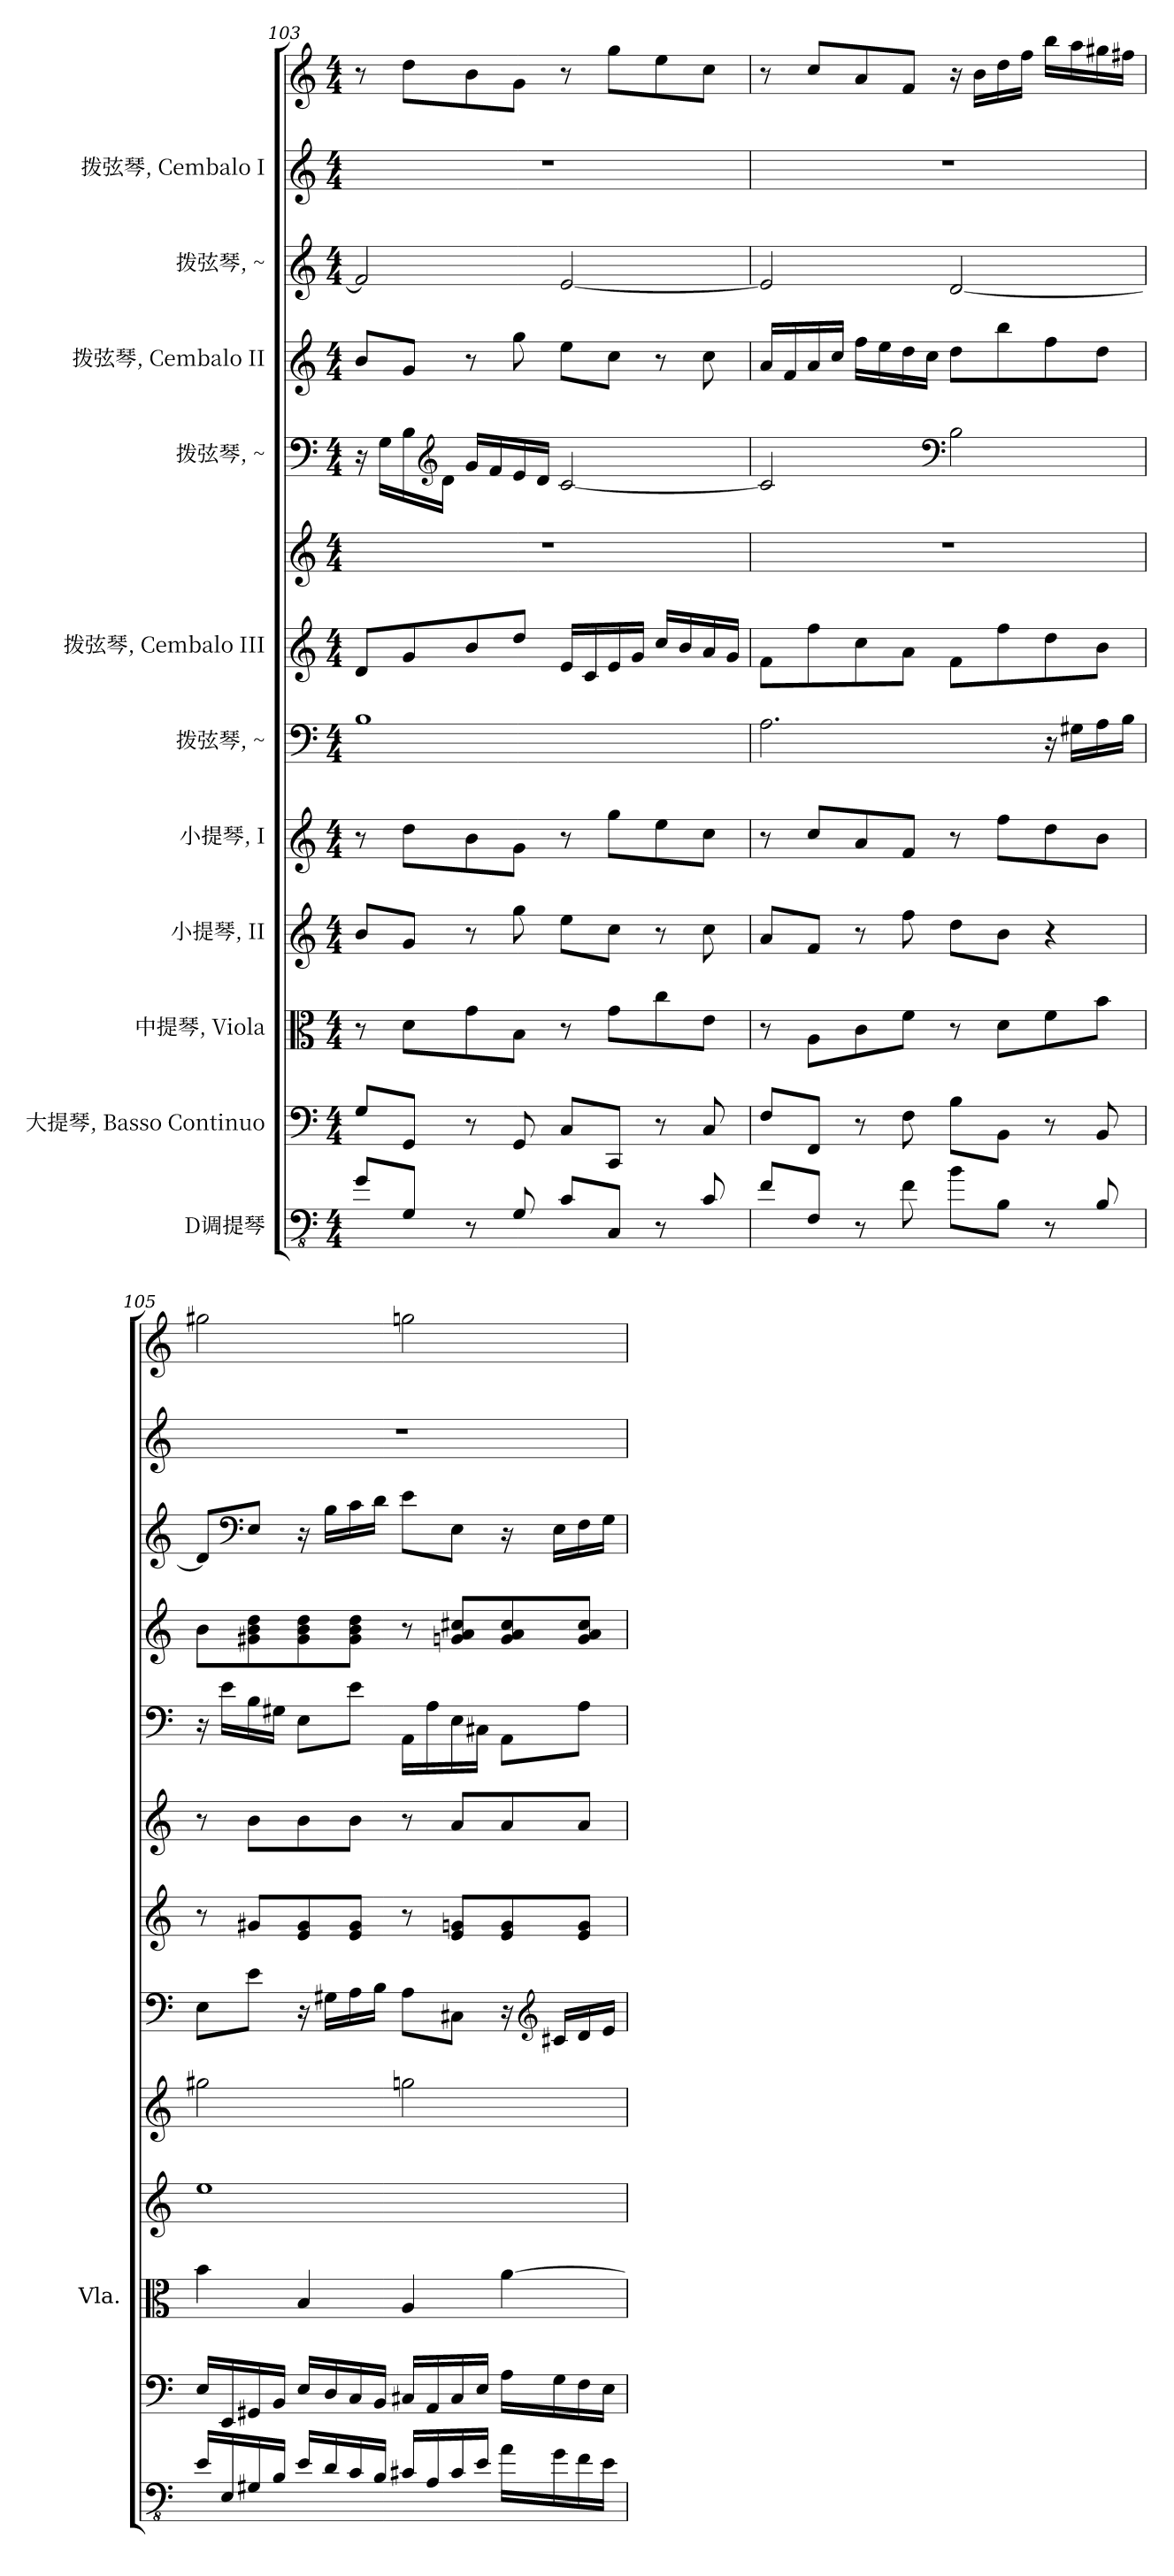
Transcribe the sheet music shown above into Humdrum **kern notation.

**kern	**kern	**kern	**kern	**kern	**kern	**kern	**kern	**kern	**kern	**kern	**kern	**kern
*part11	*part10	*part9	*part8	*part7	*part6	*part5	*part5	*part4	*part3	*part2	*part1	*part1
*staff13	*staff12	*staff11	*staff10	*staff9	*staff8	*staff7	*staff6	*staff5	*staff4	*staff3	*staff2	*staff1
*I"D调提琴	*I"大提琴, Basso Continuo	*I"中提琴, Viola	*I"小提琴, II	*I"小提琴, I	*I"拨弦琴, ~	*I"拨弦琴, Cembalo III	*	*I"拨弦琴, ~	*I"拨弦琴, Cembalo II	*I"拨弦琴, ~	*I"拨弦琴, Cembalo I	*
*	*	*I'Vla.	*	*	*	*	*	*	*	*	*	*
!!LO:PB:g=z
*clefFv4	*clefF4	*clefC3	*clefG2	*clefG2	*clefF4	*clefG2	*clefG2	*clefF4	*clefG2	*clefG2	*clefG2	*clefG2
*ITrd7c12	*	*	*	*	*	*	*	*	*	*	*	*
*k[]	*k[]	*k[]	*k[]	*k[]	*k[]	*k[]	*k[]	*k[]	*k[]	*k[]	*k[]	*k[]
*M4/4	*M4/4	*M4/4	*M4/4	*M4/4	*M4/4	*M4/4	*M4/4	*M4/4	*M4/4	*M4/4	*M4/4	*M4/4
=103	=103	=103	=103	=103	=103	=103	=103	=103	=103	=103	=103	=103
8GG/L	8G/L	8r	8b/L	8r	1B	8d/L	1r	16r	8b/L	2f/]	1r	8r
.	.	.	.	.	.	.	.	16G\LL	.	.	.	.
8GGG/J	8GG/J	8d\L	8g/J	8dd\L	.	8g/	.	16B\	8g/J	.	.	8dd\L
*	*	*	*	*	*	*	*	*clefG2	*	*	*	*
.	.	.	.	.	.	.	.	16d\JJ	.	.	.	.
8r	8r	8g\	8r	8b\	.	8b/	.	16g/LL	8r	.	.	8b\
.	.	.	.	.	.	.	.	16f/	.	.	.	.
8GGG/	8GG/	8B\J	8gg\	8g\J	.	8dd/J	.	16e/	8gg\	.	.	8g\J
.	.	.	.	.	.	.	.	16d/JJ	.	.	.	.
8CC/L	8C/L	8r	8ee\L	8r	.	16e/LL	.	[2c/	8ee\L	[2e/	.	8r
.	.	.	.	.	.	16c/	.	.	.	.	.	.
8CCC/J	8CC/J	8g\L	8cc\J	8gg\L	.	16e/	.	.	8cc\J	.	.	8gg\L
.	.	.	.	.	.	16g/JJ	.	.	.	.	.	.
8r	8r	8cc\	8r	8ee\	.	16cc/LL	.	.	8r	.	.	8ee\
.	.	.	.	.	.	16b/	.	.	.	.	.	.
8CC/	8C/	8e\J	8cc\	8cc\J	.	16a/	.	.	8cc\	.	.	8cc\J
.	.	.	.	.	.	16g/JJ	.	.	.	.	.	.
=104	=104	=104	=104	=104	=104	=104	=104	=104	=104	=104	=104	=104
8FF/L	8F/L	8r	8a/L	8r	2.A\	8f\L	1r	2c/]	16a/LL	2e/]	1r	8r
.	.	.	.	.	.	.	.	.	16f/	.	.	.
8FFF/J	8FF/J	8A\L	8f/J	8cc/L	.	8ff\	.	.	16a/	.	.	8cc/L
.	.	.	.	.	.	.	.	.	16cc/JJ	.	.	.
8r	8r	8c\	8r	8a/	.	8cc\	.	.	16ff\LL	.	.	8a/
.	.	.	.	.	.	.	.	.	16ee\	.	.	.
8FF\	8F\	8f\J	8ff\	8f/J	.	8a\J	.	.	16dd\	.	.	8f/J
.	.	.	.	.	.	.	.	.	16cc\JJ	.	.	.
*	*	*	*	*	*	*	*	*clefF4	*	*	*	*
8BB\L	8B\L	8r	8dd\L	8r	.	8f\L	.	2B\	8dd\L	[2d/	.	16r
.	.	.	.	.	.	.	.	.	.	.	.	16b\LL
8BBB\J	8BB\J	8d\L	8b\J	8ff\L	.	8ff\	.	.	8bb\	.	.	16dd\
.	.	.	.	.	.	.	.	.	.	.	.	16ff\JJ
8r	8r	8f\	4r	8dd\	16r	8dd\	.	.	8ff\	.	.	16bb\LL
.	.	.	.	.	16G#X\LL	.	.	.	.	.	.	16aa\
8BBB/	8BB/	8b\J	.	8b\J	16A\	8b\J	.	.	8dd\J	.	.	16gg#X\
.	.	.	.	.	16B\JJ	.	.	.	.	.	.	16ff#X\JJ
!!LO:PB:g=z
=105	=105	=105	=105	=105	=105	=105	=105	=105	=105	=105	=105	=105
16EE/LL	16E/LL	4b\	1ee	2gg#X\	8E\L	8r	8r	16r	8b\L	8d/L]	1r	2gg#X\
16EEE/	16EE/	.	.	.	.	.	.	16e\LL	.	.	.	.
*	*	*	*	*	*	*	*	*	*	*clefF4	*	*
16GGG#X/	16GG#X/	.	.	.	8e\J	8g#X/L	8b\L	16B\	8g#X\ 8b\ 8dd\	8E/J	.	.
16BBB/JJ	16BB/JJ	.	.	.	.	.	.	16G#X\JJ	.	.	.	.
16EE/LL	16E/LL	4B/	.	.	16r	8e/ 8g#/	8b\	8E\L	8g#\ 8b\ 8dd\	16r	.	.
16DD/	16D/	.	.	.	16G#X\LL	.	.	.	.	16B\LL	.	.
16CC/	16C/	.	.	.	16A\	8e/ 8g#/J	8b\J	8e\J	8g#\ 8b\ 8dd\J	16c\	.	.
16BBB/JJ	16BB/JJ	.	.	.	16B\JJ	.	.	.	.	16d\JJ	.	.
16CC#X/LL	16C#X/LL	4A/	.	2ggn\	8A\L	8r	8r	16AA\LL	8r	8e\L	.	2ggn\
16AAA/	16AA/	.	.	.	.	.	.	16A\	.	.	.	.
16CC#/	16C#/	.	.	.	8C#X\J	8e/ 8gn/L	8a/L	16E\	8gn/ 8a/ 8cc#X/L	8E\J	.	.
16EE/JJ	16E/JJ	.	.	.	.	.	.	16C#X\JJ	.	.	.	.
16AA\LL	16A\LL	[4a\	.	.	16r	8e/ 8g/	8a/	8AA\L	8g/ 8a/ 8cc#/	16r	.	.
*	*	*	*	*	*clefG2	*	*	*	*	*	*	*
16GG\	16G\	.	.	.	16c#X/LL	.	.	.	.	16E\LL	.	.
16FF\	16F\	.	.	.	16d/	8e/ 8g/J	8a/J	8A\J	8g/ 8a/ 8cc#/J	16F\	.	.
16EE\JJ	16E\JJ	.	.	.	16e/JJ	.	.	.	.	16G\JJ	.	.
=	=	=	=	=	=	=	=	=	=	=	=	=
*-	*-	*-	*-	*-	*-	*-	*-	*-	*-	*-	*-	*-
